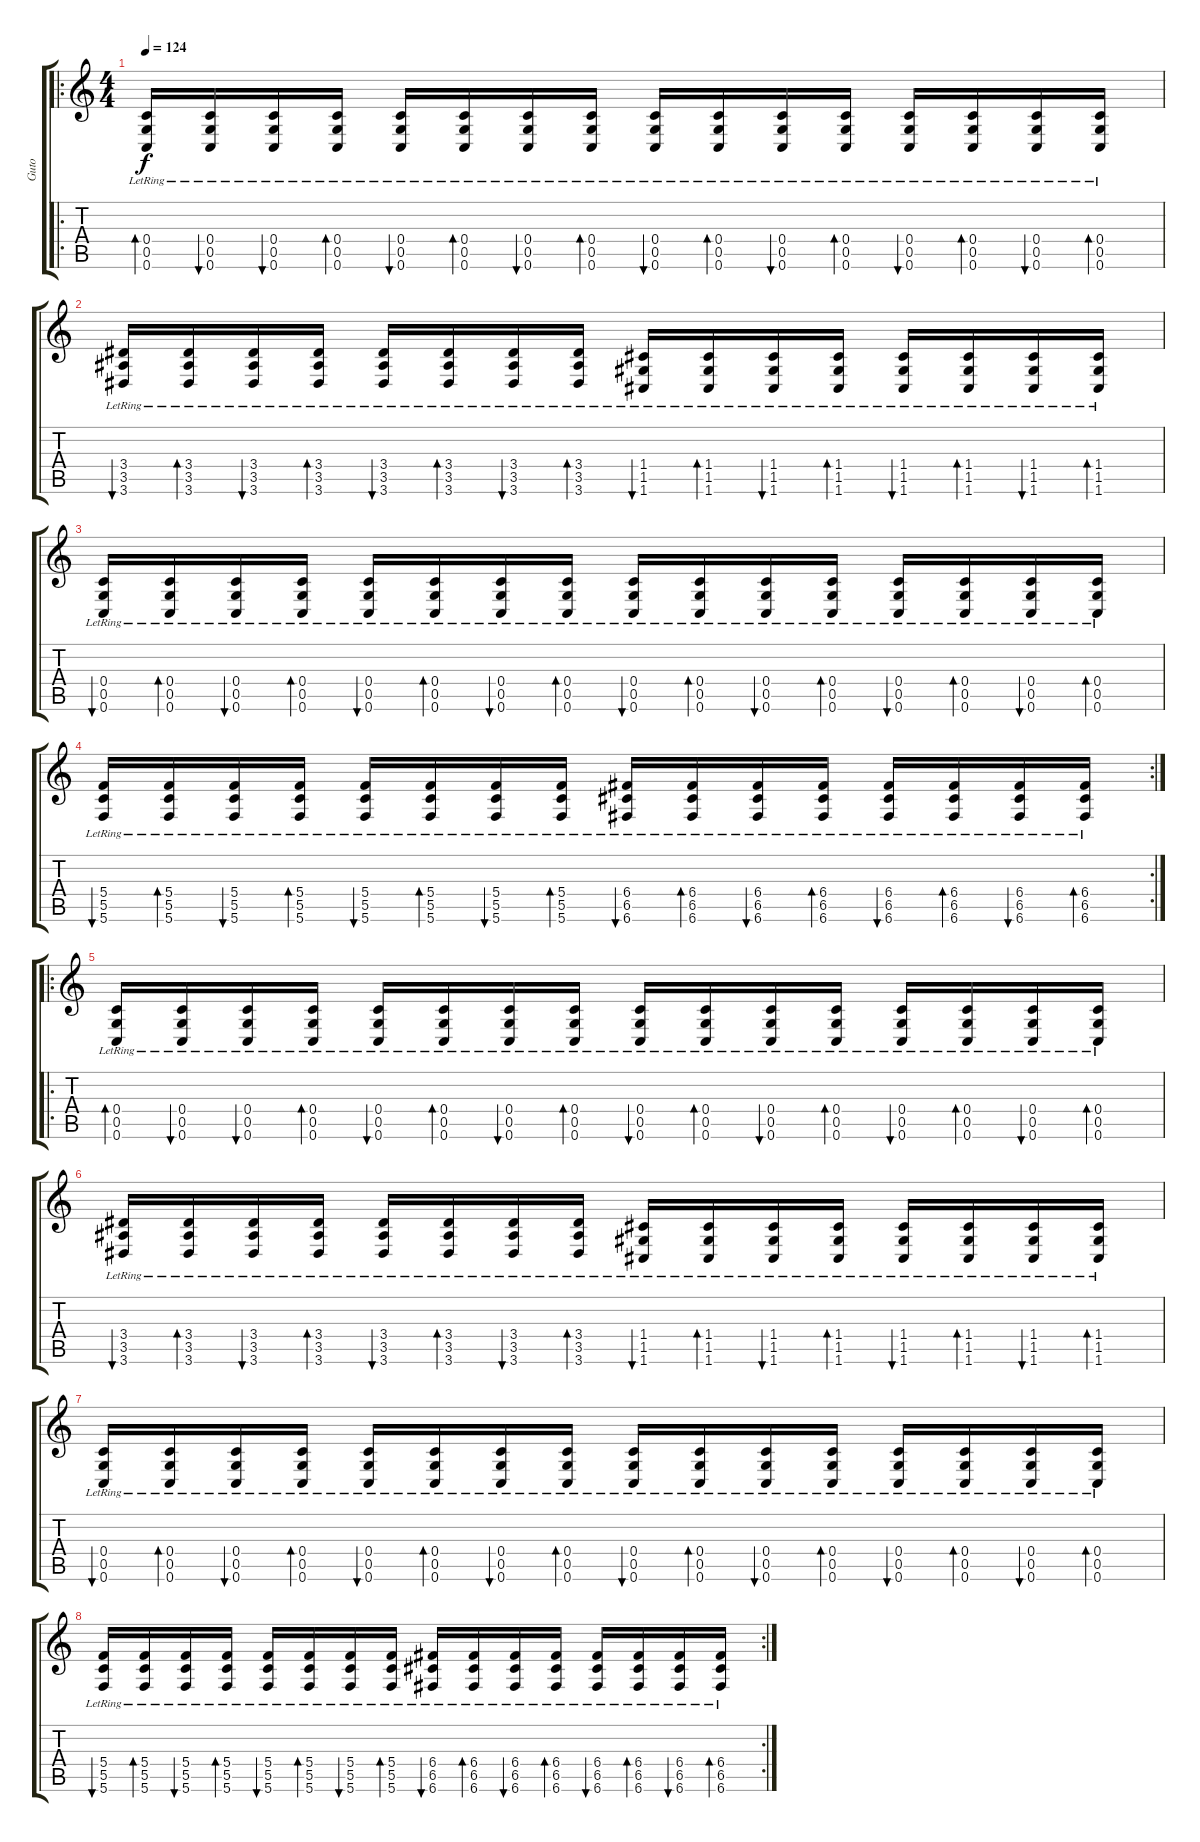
\track ("Guto" "Guto") {instrument electricguitarclean}
\staff {score tabs}
\tuning (D4 A3 F3 C3 G2 C2) {hide}
\ro
\ts (4 4)
\tempo 124
\clef g2
\ks c
(0.4{lr} 0.5{lr} 0.6{lr}).16{bd 60 dy f instrument electricguitarclean} (0.4{lr} 0.5{lr} 0.6{lr}).16{bu 60} (0.4{lr} 0.5{lr} 0.6{lr}).16{bu 60} (0.4{lr} 0.5{lr} 0.6{lr}).16{bd 60} (0.4{lr} 0.5{lr} 0.6{lr}).16{bu 60} (0.4{lr} 0.5{lr} 0.6{lr}).16{bd 60} (0.4{lr} 0.5{lr} 0.6{lr}).16{bu 60} (0.4{lr} 0.5{lr} 0.6{lr}).16{bd 60} (0.4{lr} 0.5{lr} 0.6{lr}).16{bu 60} (0.4{lr} 0.5{lr} 0.6{lr}).16{bd 60} (0.4{lr} 0.5{lr} 0.6{lr}).16{bu 60} (0.4{lr} 0.5{lr} 0.6{lr}).16{bd 60} (0.4{lr} 0.5{lr} 0.6{lr}).16{bu 60} (0.4{lr} 0.5{lr} 0.6{lr}).16{bd 60} (0.4{lr} 0.5{lr} 0.6{lr}).16{bu 60} (0.4{lr} 0.5{lr} 0.6{lr}).16{bd 60} |
(3.4{lr} 3.5{lr} 3.6{lr}).16{bu 60} (3.4{lr} 3.5{lr} 3.6{lr}).16{bd 60} (3.4{lr} 3.5{lr} 3.6{lr}).16{bu 60} (3.4{lr} 3.5{lr} 3.6{lr}).16{bd 60} (3.4{lr} 3.5{lr} 3.6{lr}).16{bu 60} (3.4{lr} 3.5{lr} 3.6{lr}).16{bd 60} (3.4{lr} 3.5{lr} 3.6{lr}).16{bu 60} (3.4{lr} 3.5{lr} 3.6{lr}).16{bd 60} (1.4{lr} 1.5{lr} 1.6{lr}).16{bu 60} (1.4{lr} 1.5{lr} 1.6{lr}).16{bd 60} (1.4{lr} 1.5{lr} 1.6{lr}).16{bu 60} (1.4{lr} 1.5{lr} 1.6{lr}).16{bd 60} (1.4{lr} 1.5{lr} 1.6{lr}).16{bu 60} (1.4{lr} 1.5{lr} 1.6{lr}).16{bd 60} (1.4{lr} 1.5{lr} 1.6{lr}).16{bu 60} (1.4{lr} 1.5{lr} 1.6{lr}).16{bd 60} |
(0.4{lr} 0.5{lr} 0.6{lr}).16{bu 60} (0.4{lr} 0.5{lr} 0.6{lr}).16{bd 60} (0.4{lr} 0.5{lr} 0.6{lr}).16{bu 60} (0.4{lr} 0.5{lr} 0.6{lr}).16{bd 60} (0.4{lr} 0.5{lr} 0.6{lr}).16{bu 60} (0.4{lr} 0.5{lr} 0.6{lr}).16{bd 60} (0.4{lr} 0.5{lr} 0.6{lr}).16{bu 60} (0.4{lr} 0.5{lr} 0.6{lr}).16{bd 60} (0.4{lr} 0.5{lr} 0.6{lr}).16{bu 60} (0.4{lr} 0.5{lr} 0.6{lr}).16{bd 60} (0.4{lr} 0.5{lr} 0.6{lr}).16{bu 60} (0.4{lr} 0.5{lr} 0.6{lr}).16{bd 60} (0.4{lr} 0.5{lr} 0.6{lr}).16{bu 60} (0.4{lr} 0.5{lr} 0.6{lr}).16{bd 60} (0.4{lr} 0.5{lr} 0.6{lr}).16{bu 60} (0.4{lr} 0.5{lr} 0.6{lr}).16{bd 60} |
\rc 2
(5.4{lr} 5.5{lr} 5.6{lr}).16{bu 60} (5.4{lr} 5.5{lr} 5.6{lr}).16{bd 60} (5.4{lr} 5.5{lr} 5.6{lr}).16{bu 60} (5.4{lr} 5.5{lr} 5.6{lr}).16{bd 60} (5.4{lr} 5.5{lr} 5.6{lr}).16{bu 60} (5.4{lr} 5.5{lr} 5.6{lr}).16{bd 60} (5.4{lr} 5.5{lr} 5.6{lr}).16{bu 60} (5.4{lr} 5.5{lr} 5.6{lr}).16{bd 60} (6.4{lr} 6.5{lr} 6.6{lr}).16{bu 60} (6.4{lr} 6.5{lr} 6.6{lr}).16{bd 60} (6.4{lr} 6.5{lr} 6.6{lr}).16{bu 60} (6.4{lr} 6.5{lr} 6.6{lr}).16{bd 60} (6.4{lr} 6.5{lr} 6.6{lr}).16{bu 60} (6.4{lr} 6.5{lr} 6.6{lr}).16{bd 60} (6.4{lr} 6.5{lr} 6.6{lr}).16{bu 60} (6.4{lr} 6.5{lr} 6.6{lr}).16{bd 60} |
\ro
(0.4{lr} 0.5{lr} 0.6{lr}).16{bd 60} (0.4{lr} 0.5{lr} 0.6{lr}).16{bu 60} (0.4{lr} 0.5{lr} 0.6{lr}).16{bu 60} (0.4{lr} 0.5{lr} 0.6{lr}).16{bd 60} (0.4{lr} 0.5{lr} 0.6{lr}).16{bu 60} (0.4{lr} 0.5{lr} 0.6{lr}).16{bd 60} (0.4{lr} 0.5{lr} 0.6{lr}).16{bu 60} (0.4{lr} 0.5{lr} 0.6{lr}).16{bd 60} (0.4{lr} 0.5{lr} 0.6{lr}).16{bu 60} (0.4{lr} 0.5{lr} 0.6{lr}).16{bd 60} (0.4{lr} 0.5{lr} 0.6{lr}).16{bu 60} (0.4{lr} 0.5{lr} 0.6{lr}).16{bd 60} (0.4{lr} 0.5{lr} 0.6{lr}).16{bu 60} (0.4{lr} 0.5{lr} 0.6{lr}).16{bd 60} (0.4{lr} 0.5{lr} 0.6{lr}).16{bu 60} (0.4{lr} 0.5{lr} 0.6{lr}).16{bd 60} |
(3.4{lr} 3.5{lr} 3.6{lr}).16{bu 60} (3.4{lr} 3.5{lr} 3.6{lr}).16{bd 60} (3.4{lr} 3.5{lr} 3.6{lr}).16{bu 60} (3.4{lr} 3.5{lr} 3.6{lr}).16{bd 60} (3.4{lr} 3.5{lr} 3.6{lr}).16{bu 60} (3.4{lr} 3.5{lr} 3.6{lr}).16{bd 60} (3.4{lr} 3.5{lr} 3.6{lr}).16{bu 60} (3.4{lr} 3.5{lr} 3.6{lr}).16{bd 60} (1.4{lr} 1.5{lr} 1.6{lr}).16{bu 60} (1.4{lr} 1.5{lr} 1.6{lr}).16{bd 60} (1.4{lr} 1.5{lr} 1.6{lr}).16{bu 60} (1.4{lr} 1.5{lr} 1.6{lr}).16{bd 60} (1.4{lr} 1.5{lr} 1.6{lr}).16{bu 60} (1.4{lr} 1.5{lr} 1.6{lr}).16{bd 60} (1.4{lr} 1.5{lr} 1.6{lr}).16{bu 60} (1.4{lr} 1.5{lr} 1.6{lr}).16{bd 60} |
(0.4{lr} 0.5{lr} 0.6{lr}).16{bu 60} (0.4{lr} 0.5{lr} 0.6{lr}).16{bd 60} (0.4{lr} 0.5{lr} 0.6{lr}).16{bu 60} (0.4{lr} 0.5{lr} 0.6{lr}).16{bd 60} (0.4{lr} 0.5{lr} 0.6{lr}).16{bu 60} (0.4{lr} 0.5{lr} 0.6{lr}).16{bd 60} (0.4{lr} 0.5{lr} 0.6{lr}).16{bu 60} (0.4{lr} 0.5{lr} 0.6{lr}).16{bd 60} (0.4{lr} 0.5{lr} 0.6{lr}).16{bu 60} (0.4{lr} 0.5{lr} 0.6{lr}).16{bd 60} (0.4{lr} 0.5{lr} 0.6{lr}).16{bu 60} (0.4{lr} 0.5{lr} 0.6{lr}).16{bd 60} (0.4{lr} 0.5{lr} 0.6{lr}).16{bu 60} (0.4{lr} 0.5{lr} 0.6{lr}).16{bd 60} (0.4{lr} 0.5{lr} 0.6{lr}).16{bu 60} (0.4{lr} 0.5{lr} 0.6{lr}).16{bd 60} |
\rc 2
(5.4{lr} 5.5{lr} 5.6{lr}).16{bu 60} (5.4{lr} 5.5{lr} 5.6{lr}).16{bd 60} (5.4{lr} 5.5{lr} 5.6{lr}).16{bu 60} (5.4{lr} 5.5{lr} 5.6{lr}).16{bd 60} (5.4{lr} 5.5{lr} 5.6{lr}).16{bu 60} (5.4{lr} 5.5{lr} 5.6{lr}).16{bd 60} (5.4{lr} 5.5{lr} 5.6{lr}).16{bu 60} (5.4{lr} 5.5{lr} 5.6{lr}).16{bd 60} (6.4{lr} 6.5{lr} 6.6{lr}).16{bu 60} (6.4{lr} 6.5{lr} 6.6{lr}).16{bd 60} (6.4{lr} 6.5{lr} 6.6{lr}).16{bu 60} (6.4{lr} 6.5{lr} 6.6{lr}).16{bd 60} (6.4{lr} 6.5{lr} 6.6{lr}).16{bu 60} (6.4{lr} 6.5{lr} 6.6{lr}).16{bd 60} (6.4{lr} 6.5{lr} 6.6{lr}).16{bu 60} (6.4{lr} 6.5{lr} 6.6{lr}).16{bd 60}
